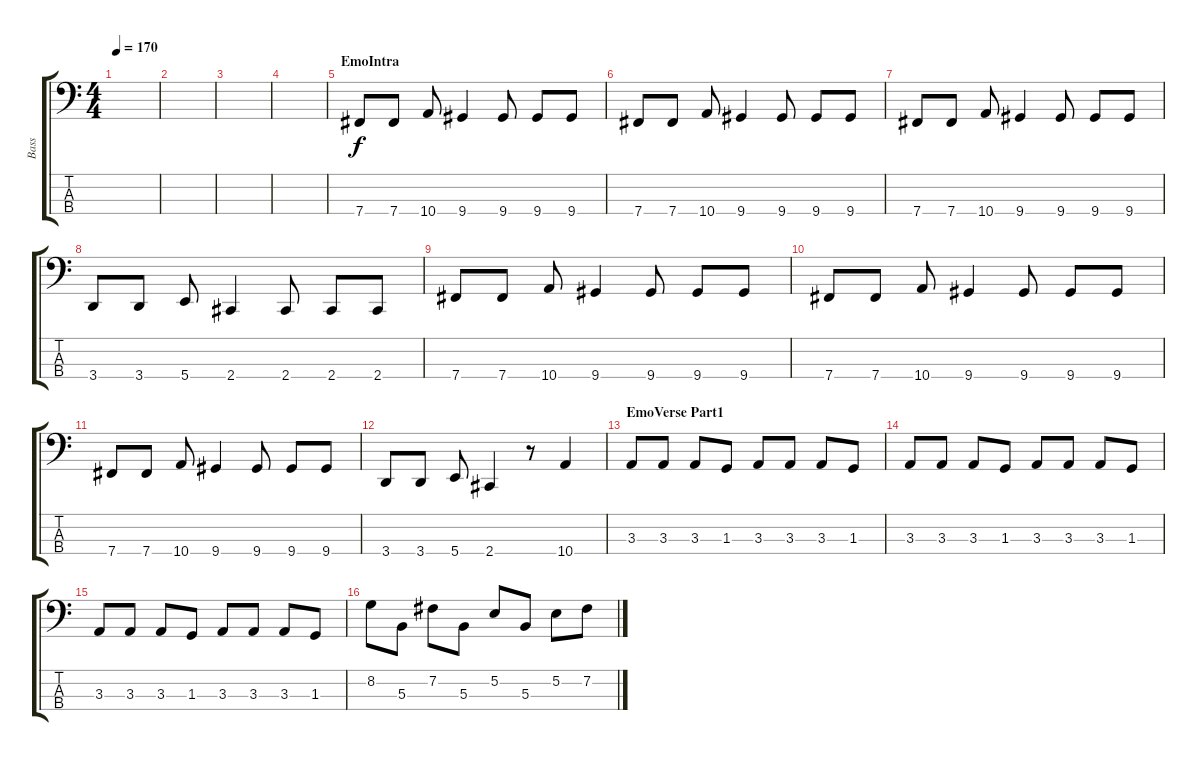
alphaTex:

\track ("Bass" "Bass") {instrument electricbasspick}
\staff {score tabs}
\tuning (E2 B1 Gb1 B0) {hide}
\ts (4 4)
\tempo 170
\clef f4
\ks c
|
|
|
|
\section ("" "EmoIntra")
7.4.8 7.4.8 10.4.8 9.4.4 9.4.8 9.4.8 9.4.8 |
7.4.8 7.4.8 10.4.8 9.4.4 9.4.8 9.4.8 9.4.8 |
7.4.8 7.4.8 10.4.8 9.4.4 9.4.8 9.4.8 9.4.8 |
3.4.8 3.4.8 5.4.8 2.4.4 2.4.8 2.4.8 2.4.8 |
7.4.8 7.4.8 10.4.8 9.4.4 9.4.8 9.4.8 9.4.8 |
7.4.8 7.4.8 10.4.8 9.4.4 9.4.8 9.4.8 9.4.8 |
7.4.8 7.4.8 10.4.8 9.4.4 9.4.8 9.4.8 9.4.8 |
3.4.8 3.4.8 5.4.8 2.4.4 r.8 10.4.4 |
\section ("" "EmoVerse Part1")
3.3.8 3.3.8 3.3.8 1.3.8 3.3.8 3.3.8 3.3.8 1.3.8 |
3.3.8 3.3.8 3.3.8 1.3.8 3.3.8 3.3.8 3.3.8 1.3.8 |
3.3.8 3.3.8 3.3.8 1.3.8 3.3.8 3.3.8 3.3.8 1.3.8 |
8.2.8 5.3.8 7.2.8 5.3.8 5.2.8 5.3.8 5.2.8 7.2.8
